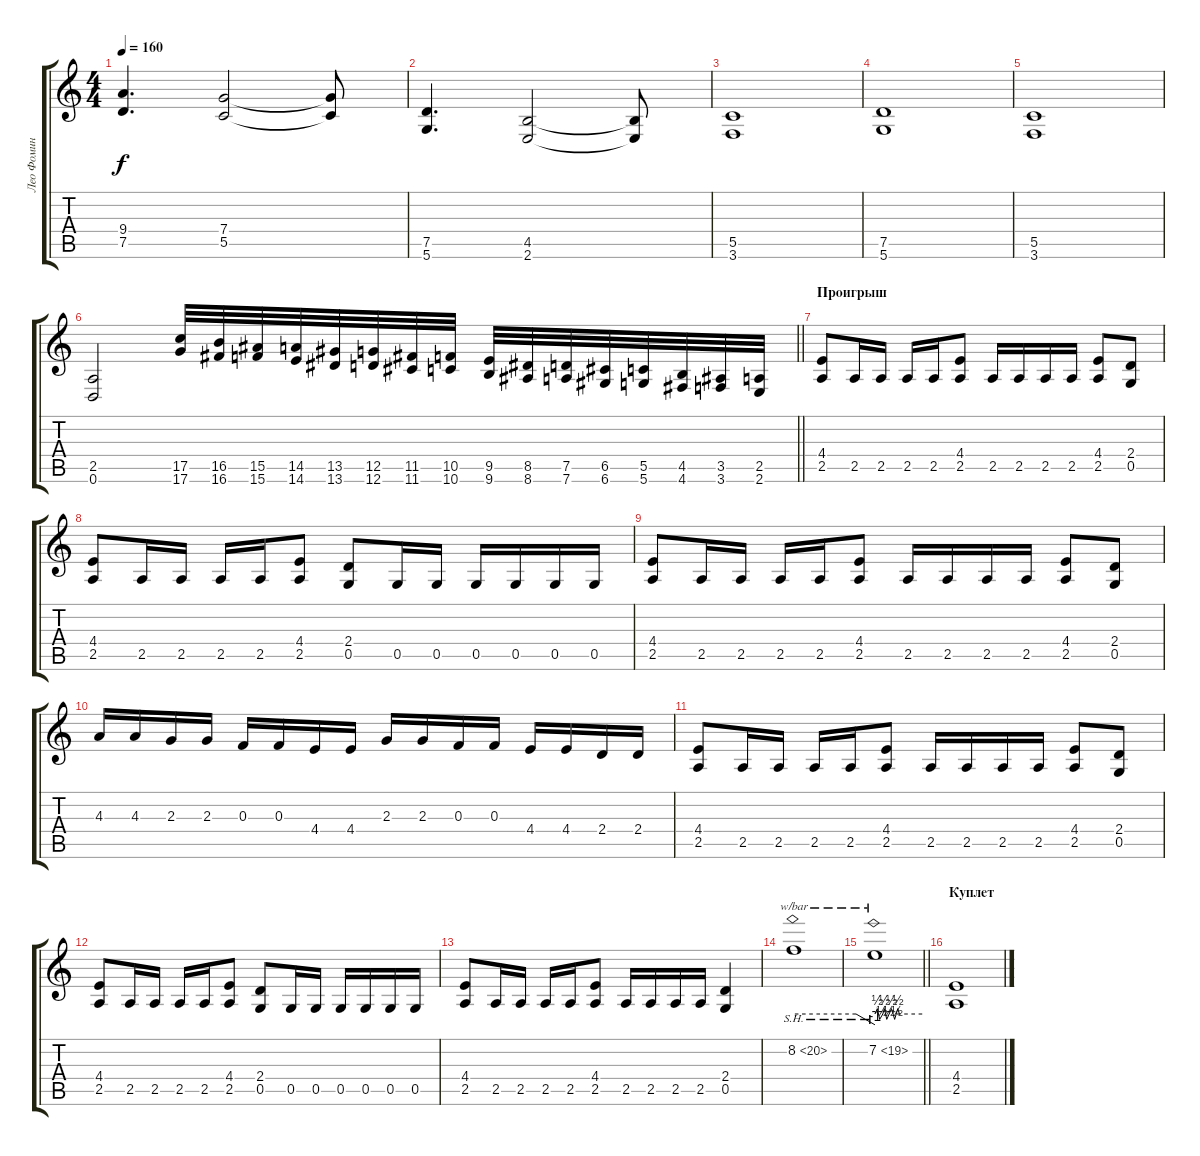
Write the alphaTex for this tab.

\track ("Лео Фомин" "Лео Фомин") {instrument overdrivenguitar}
\staff {score tabs}
\tuning (D4 A3 F3 C3 G2 D2) {hide}
\ts (4 4)
\tempo 160
\clef g2
\ks c
(9.4 7.5).4{d dy f} (7.4 5.5).2 (7.4{t} 5.5{t}).8 |
(7.5 5.6).4{d} (4.5 2.6).2 (4.5{t} 2.6{t}).8 |
(5.5 3.6).1 |
(7.5 5.6).1 |
(5.5 3.6).1 |
\barLineRight lightlight
(2.5 0.6).2 (17.5 17.6).32{instrument guitarfretnoise} (16.5 16.6).32 (15.5 15.6).32 (14.5 14.6).32 (13.5 13.6).32 (12.5 12.6).32 (11.5 11.6).32 (10.5 10.6).32 (9.5 9.6).32 (8.5 8.6).32 (7.5 7.6).32 (6.5 6.6).32 (5.5 5.6).32 (4.5 4.6).32 (3.5 3.6).32 (2.5 2.6).32 |
\section ("" "Проигрыш")
(4.4 2.5).8{instrument overdrivenguitar} 2.5.16 2.5.16 2.5.16 2.5.16 (4.4 2.5).8 2.5.16 2.5.16 2.5.16 2.5.16 (4.4 2.5).8 (2.4 0.5).8 |
(4.4 2.5).8 2.5.16 2.5.16 2.5.16 2.5.16 (4.4 2.5).8 (2.4 0.5).8 0.5.16 0.5.16 0.5.16 0.5.16 0.5.16 0.5.16 |
(4.4 2.5).8 2.5.16 2.5.16 2.5.16 2.5.16 (4.4 2.5).8 2.5.16 2.5.16 2.5.16 2.5.16 (4.4 2.5).8 (2.4 0.5).8 |
4.3.16 4.3.16 2.3.16 2.3.16 0.3.16 0.3.16 4.4.16 4.4.16 2.3.16 2.3.16 0.3.16 0.3.16 4.4.16 4.4.16 2.4.16 2.4.16 |
(4.4 2.5).8 2.5.16 2.5.16 2.5.16 2.5.16 (4.4 2.5).8 2.5.16 2.5.16 2.5.16 2.5.16 (4.4 2.5).8 (2.4 0.5).8 |
(4.4 2.5).8 2.5.16 2.5.16 2.5.16 2.5.16 (4.4 2.5).8 (2.4 0.5).8 0.5.16 0.5.16 0.5.16 0.5.16 0.5.16 0.5.16 |
(4.4 2.5).8 2.5.16 2.5.16 2.5.16 2.5.16 (4.4 2.5).8 2.5.16 2.5.16 2.5.16 2.5.16 (2.4 0.5).4 |
8.2{sh 12}.1{tbe (custom default 0 0 46 0 60 -4)} |
\barLineRight lightlight
7.2{sh 12}.1{tbe (custom default 0 0 3 2 6 -2 10 0 12 2 15 -2 18 0 21 2 25 -2 29 2 31 0 60 0)} |
\section ("" "Куплет")
(4.4 2.5).1
